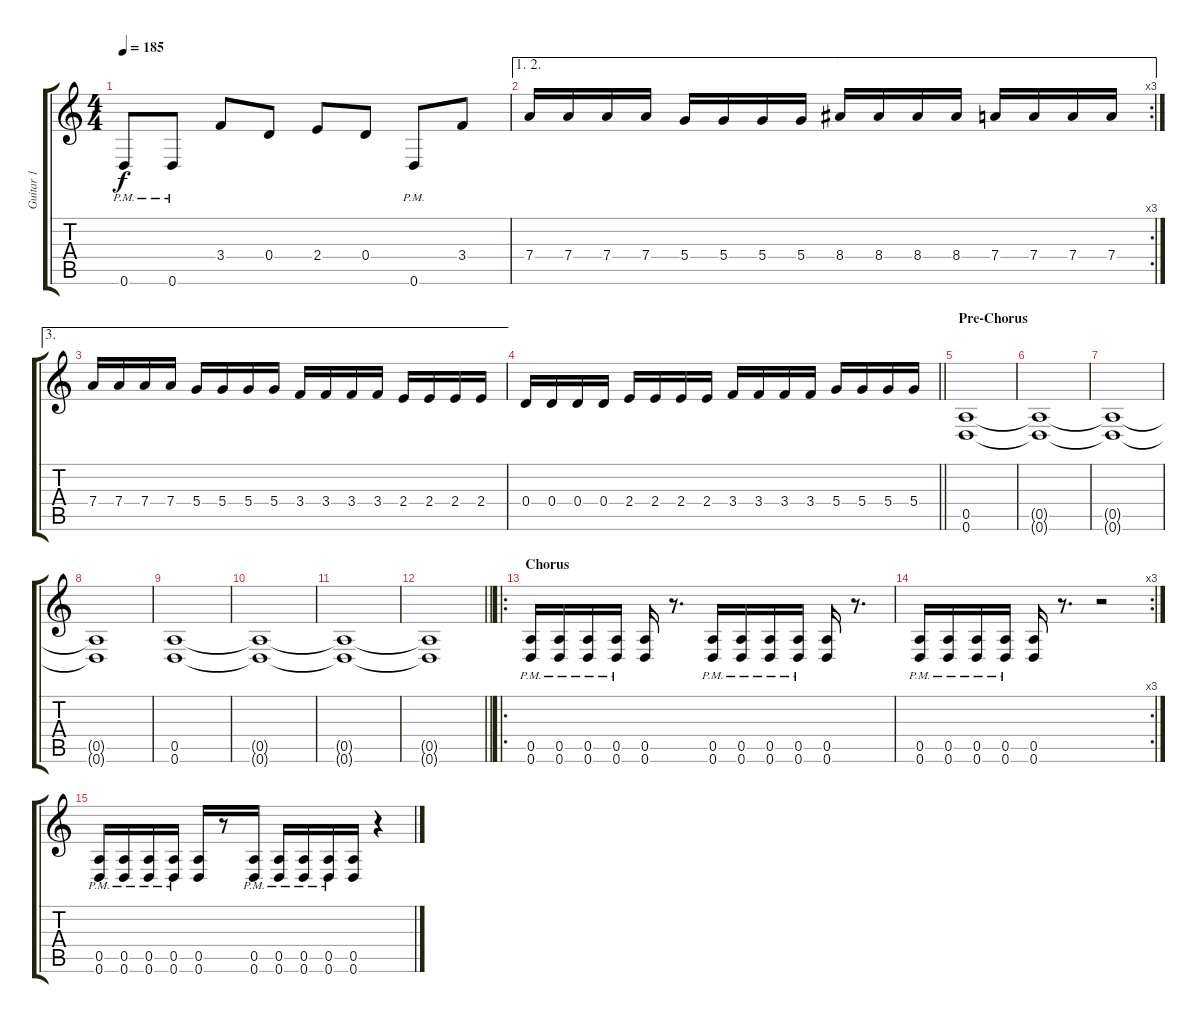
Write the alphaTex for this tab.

\track ("Guitar 1" "Guitar 1") {instrument distortionguitar}
\staff {score tabs}
\tuning (E4 B3 G3 D3 A2 D2) {hide}
\ts (4 4)
\tempo 185
\clef g2
\ks c
0.6{pm}.8{dy f} 0.6{pm}.8 3.4.8 0.4.8 2.4.8 0.4.8 0.6{pm}.8 3.4.8 |
\ae (1 2)
\rc 3
7.4.16 7.4.16 7.4.16 7.4.16 5.4.16 5.4.16 5.4.16 5.4.16 8.4.16 8.4.16 8.4.16 8.4.16 7.4.16 7.4.16 7.4.16 7.4.16 |
\ae 3
7.4.16 7.4.16 7.4.16 7.4.16 5.4.16 5.4.16 5.4.16 5.4.16 3.4.16 3.4.16 3.4.16 3.4.16 2.4.16 2.4.16 2.4.16 2.4.16 |
\barLineRight lightlight
0.4.16 0.4.16 0.4.16 0.4.16 2.4.16 2.4.16 2.4.16 2.4.16 3.4.16 3.4.16 3.4.16 3.4.16 5.4.16 5.4.16 5.4.16 5.4.16 |
\section ("" "Pre-Chorus")
(0.5 0.6).1 |
(0.5{t} 0.6{t}).1 |
(0.5{t} 0.6{t}).1 |
(0.5{t} 0.6{t}).1 |
(0.5 0.6).1 |
(0.5{t} 0.6{t}).1 |
(0.5{t} 0.6{t}).1 |
\barLineRight lightlight
(0.5{t} 0.6{t}).1 |
\ro
\section ("" "Chorus")
(0.5{pm} 0.6{pm}).16 (0.5{pm} 0.6{pm}).16 (0.5{pm} 0.6{pm}).16 (0.5{pm} 0.6{pm}).16 (0.5 0.6).16 r.8{d} (0.5{pm} 0.6{pm}).16 (0.5{pm} 0.6{pm}).16 (0.5{pm} 0.6{pm}).16 (0.5{pm} 0.6{pm}).16 (0.5 0.6).16 r.8{d} |
\rc 3
(0.5{pm} 0.6{pm}).16 (0.5{pm} 0.6{pm}).16 (0.5{pm} 0.6{pm}).16 (0.5{pm} 0.6{pm}).16 (0.5 0.6).16 r.8{d} r.2 |
(0.5{pm} 0.6{pm}).16 (0.5{pm} 0.6{pm}).16 (0.5{pm} 0.6{pm}).16 (0.5{pm} 0.6{pm}).16 (0.5 0.6).16 r.8 (0.5{pm} 0.6{pm}).16 (0.5{pm} 0.6{pm}).16 (0.5{pm} 0.6{pm}).16 (0.5{pm} 0.6{pm}).16 (0.5 0.6).16 r.4
